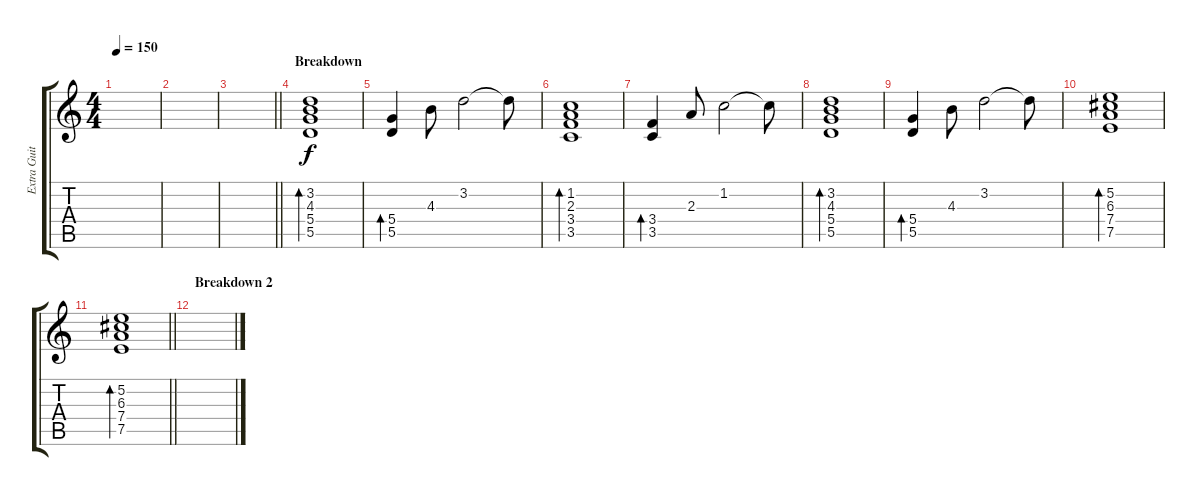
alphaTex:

\track ("Extra Guitar" "Extra Guit") {instrument overdrivenguitar}
\staff {score tabs}
\tuning (E4 B3 G3 D3 A2 E2) {hide}
\ts (4 4)
\tempo 150
\clef g2
\ks c
|
|
\barLineRight lightlight
|
\section ("" "Breakdown")
(3.2 4.3 5.4 5.5).1{bd 480 instrument electricguitarjazz} |
(5.4 5.5).4{bd 480} 4.3.8 3.2.2 3.2{t}.8 |
(1.2 2.3 3.4 3.5).1{bd 480} |
(3.4 3.5).4{bd 480} 2.3.8 1.2.2 1.2{t}.8 |
(3.2 4.3 5.4 5.5).1{bd 480} |
(5.4 5.5).4{bd 480} 4.3.8 3.2.2 3.2{t}.8 |
(5.2 6.3 7.4 7.5).1{bd 480} |
\barLineRight lightlight
(5.2 6.3 7.4 7.5).1{bd 480} |
\section ("" "Breakdown 2")
